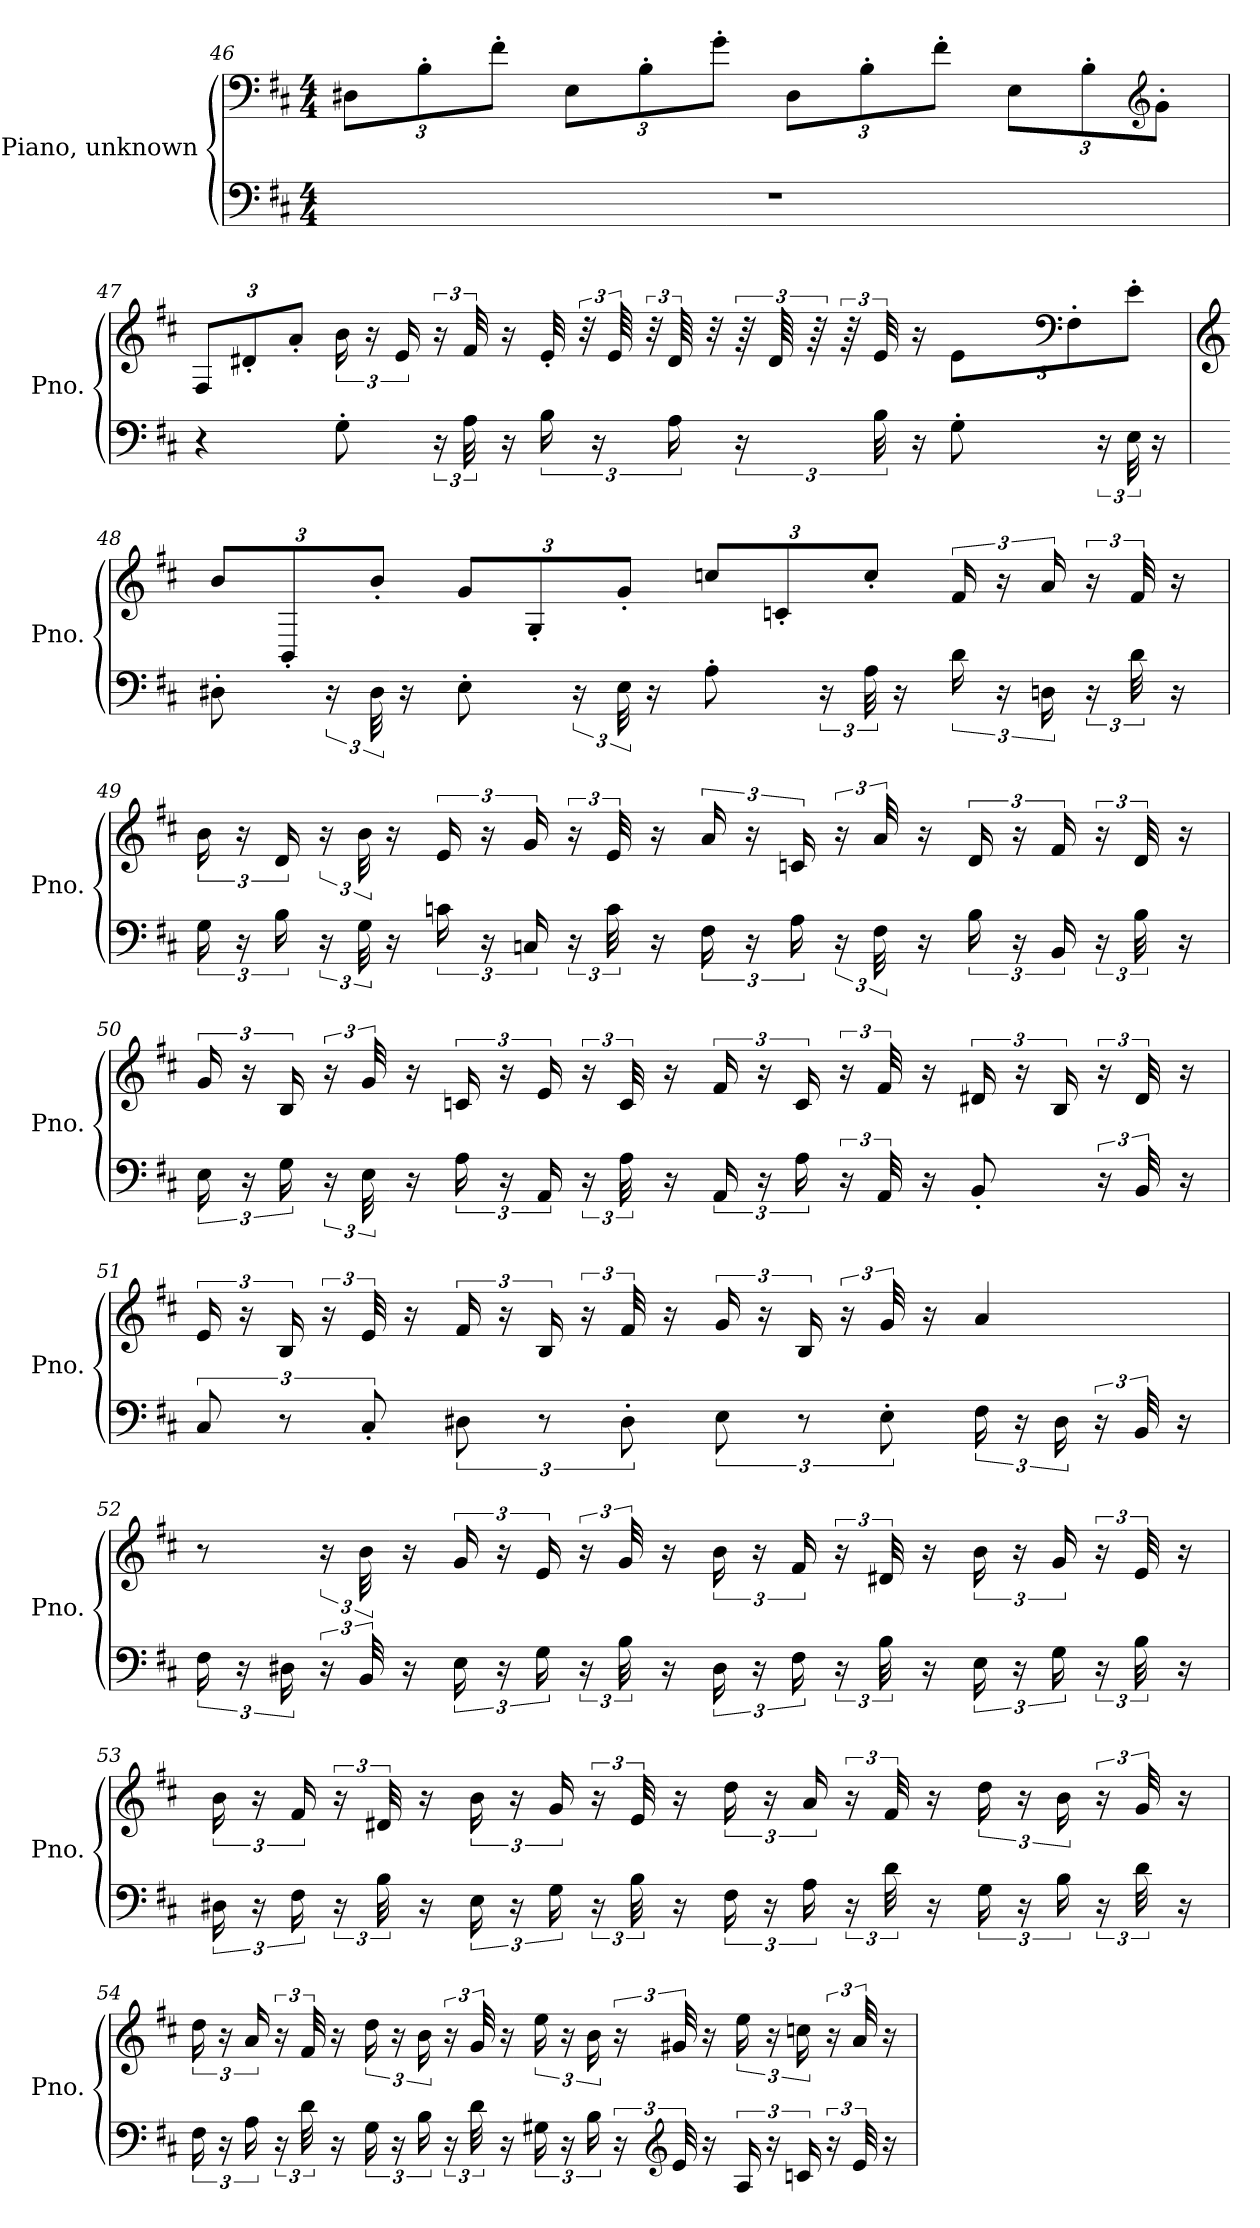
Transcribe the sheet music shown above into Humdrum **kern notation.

**kern	**kern
*part1	*part1
*staff2	*staff1
*I"Piano, unknown	*
*I'Pno.	*
!!LO:LB:g=z
*clefF4	*clefF4
*k[f#c#]	*k[f#c#]
*M4/4	*M4/4
*	*Xbrackettup
=46	=46
1r	12D#X\L
.	12B'\
.	12f#'\J
.	12E\L
.	12B'\
.	12g'\J
.	12D#\L
.	12B'\
.	12f#'\J
.	12E\L
.	12B'\
*	*clefG2
.	12g'\J
=47	=47
4r	12F#/L
.	12d#X'/
.	12a'/J
*	*brackettup
8G'\	24b\
.	24r
.	24e/
24r	24r
48A\	48f#/
16r	16r
24B\	32e'/
.	48r
24r	.
.	96e/
.	48r
24A\	96d#/
.	32r
24r	96r
.	96d#/
.	96r
.	96r
48B\	48e/
16r	16r
*	*Xbrackettup
8G'\	12e\L
*	*clefF4
.	12F#'\
24r	.
48E\	12e'\J
16r	.
!!LO:LB:g=z
=48	=48
*	*clefG2
8D#X'\	12b/L
.	12BB'/
24r	.
48D#\	12b'/J
16r	.
8E'\	12g/L
.	12G'/
24r	.
48E\	12g'/J
16r	.
8A'\	12ccn/L
.	12cn'/
24r	.
48A\	12cc'/J
16r	.
*	*brackettup
24d\	24f#/
24r	24r
24Dn\	24a/
24r	24r
48d\	48f#/
16r	16r
!!LO:LB:g=z
=49	=49
24G\	24b\
24r	24r
24B\	24d/
24r	24r
48G\	48b\
16r	16r
24cn\	24e/
24r	24r
24Cn/	24g/
24r	24r
48c\	48e/
16r	16r
24F#\	24a/
24r	24r
24A\	24cn/
24r	24r
48F#\	48a/
16r	16r
24B\	24d/
24r	24r
24BB/	24f#/
24r	24r
48B\	48d/
16r	16r
!!LO:PB:g=z
=50	=50
24E\	24g/
24r	24r
24G\	24B/
24r	24r
48E\	48g/
16r	16r
24A\	24cn/
24r	24r
24AA/	24e/
24r	24r
48A\	48c/
16r	16r
24AA/	24f#/
24r	24r
24A\	24c/
24r	24r
48AA/	48f#/
16r	16r
8BB'/	24d#X/
.	24r
.	24B/
24r	24r
48BB/	48d#/
16r	16r
!!LO:LB:g=z
=51	=51
12C#/	24e/
.	24r
12r	24B/
.	24r
12C#'/	48e/
.	16r
12D#X\	24f#/
.	24r
12r	24B/
.	24r
12D#'\	48f#/
.	16r
12E\	24g/
.	24r
12r	24B/
.	24r
12E'\	48g/
.	16r
24F#\	4a/
24r	.
24D#\	.
24r	.
48BB/	.
16r	.
!!LO:LB:g=z
=52	=52
24F#\	8r
24r	.
24D#X\	.
24r	24r
48BB/	48b\
16r	16r
24E\	24g/
24r	24r
24G\	24e/
24r	24r
48B\	48g/
16r	16r
24D#\	24b\
24r	24r
24F#\	24f#/
24r	24r
48B\	48d#X/
16r	16r
24E\	24b\
24r	24r
24G\	24g/
24r	24r
48B\	48e/
16r	16r
!!LO:LB:g=z
=53	=53
24D#X\	24b\
24r	24r
24F#\	24f#/
24r	24r
48B\	48d#X/
16r	16r
24E\	24b\
24r	24r
24G\	24g/
24r	24r
48B\	48e/
16r	16r
24F#\	24dd\
24r	24r
24A\	24a/
24r	24r
48d\	48f#/
16r	16r
24G\	24dd\
24r	24r
24B\	24b\
24r	24r
48d\	48g/
16r	16r
!!LO:LB:g=z
=54	=54
24F#\	24dd\
24r	24r
24A\	24a/
24r	24r
48d\	48f#/
16r	16r
24G\	24dd\
24r	24r
24B\	24b\
24r	24r
48d\	48g/
16r	16r
24G#X\	24ee\
24r	24r
24B\	24b\
24r	24r
*clefG2	*
48e/	48g#X/
16r	16r
24A/	24ee\
24r	24r
24cn/	24ccn\
24r	24r
48e/	48a/
16r	16r
=	=
*-	*-
